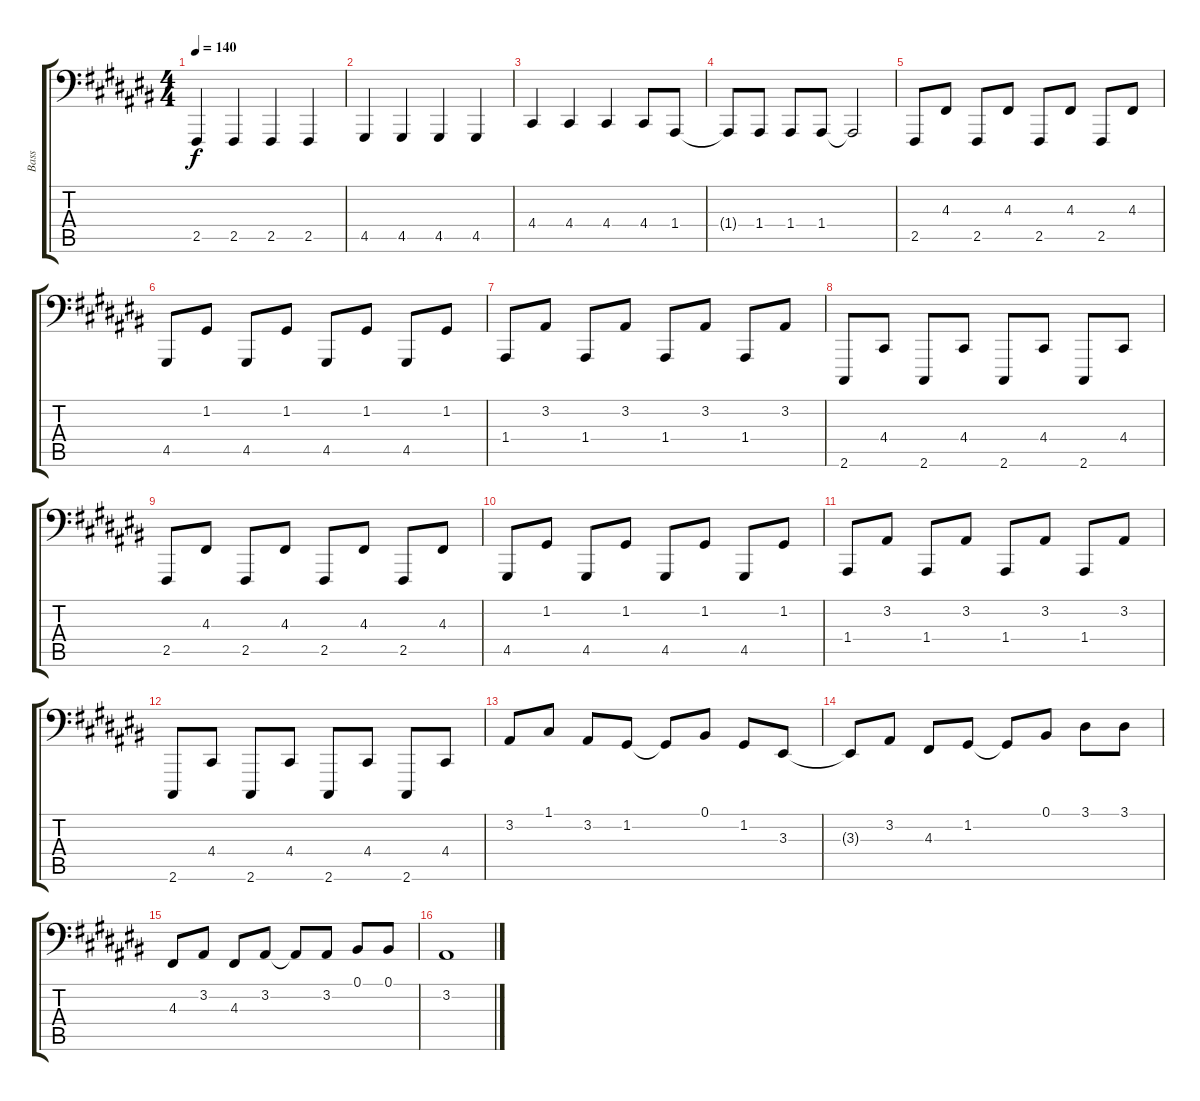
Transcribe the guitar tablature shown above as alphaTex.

\track ("Bass" "Bass") {instrument acousticgrandpiano}
\staff {score tabs}
\tuning (C3 G2 D2 A1 E1 B0) {hide}
\ts (4 4)
\tempo 140
\clef f4
\ks c#
2.5.4{dy f} 2.5.4 2.5.4 2.5.4 |
4.5.4 4.5.4 4.5.4 4.5.4 |
4.4.4 4.4.4 4.4.4 4.4.8 1.4.8 |
1.4{t}.8 1.4.8 1.4.8 1.4.8 1.4{t}.2 |
2.5.8 4.3.8 2.5.8 4.3.8 2.5.8 4.3.8 2.5.8 4.3.8 |
4.5.8 1.2.8 4.5.8 1.2.8 4.5.8 1.2.8 4.5.8 1.2.8 |
1.4.8 3.2.8 1.4.8 3.2.8 1.4.8 3.2.8 1.4.8 3.2.8 |
2.6.8 4.4.8 2.6.8 4.4.8 2.6.8 4.4.8 2.6.8 4.4.8 |
2.5.8 4.3.8 2.5.8 4.3.8 2.5.8 4.3.8 2.5.8 4.3.8 |
4.5.8 1.2.8 4.5.8 1.2.8 4.5.8 1.2.8 4.5.8 1.2.8 |
1.4.8 3.2.8 1.4.8 3.2.8 1.4.8 3.2.8 1.4.8 3.2.8 |
2.6.8 4.4.8 2.6.8 4.4.8 2.6.8 4.4.8 2.6.8 4.4.8 |
3.2.8 1.1.8 3.2.8 1.2.8 1.2{t}.8 0.1.8 1.2.8 3.3.8 |
3.3{t}.8 3.2.8 4.3.8 1.2.8 1.2{t}.8 0.1.8 3.1.8 3.1.8 |
4.3.8 3.2.8 4.3.8 3.2.8 3.2{t}.8 3.2.8 0.1.8 0.1.8 |
3.2.1
